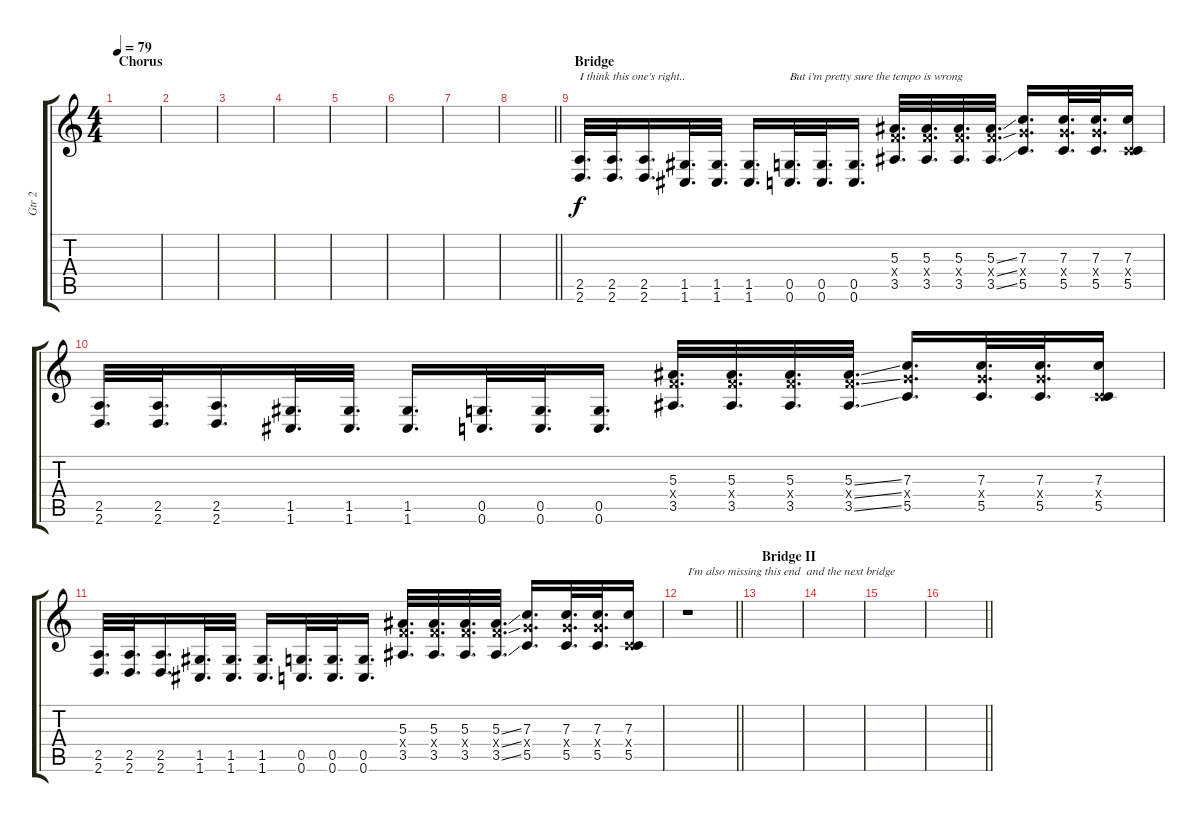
\track ("Gtr 2" "Gtr 2") {instrument overdrivenguitar}
\staff {score tabs}
\tuning (D4 A3 F3 C3 G2 C2) {hide}
\ts (4 4)
\section ("" "Chorus")
\tempo 79
\clef g2
\ks c
|
|
|
|
|
|
|
\barLineRight lightlight
|
\section ("" "Bridge")
(2.5 2.6).32{d txt "I think this one's right.."} (2.5 2.6).32{d} (2.5 2.6).16{d} (1.5 1.6).32{d} (1.5 1.6).32{d} (1.5 1.6).16{d} (0.5 0.6).32{d txt "But i'm pretty sure the tempo is wrong"} (0.5 0.6).32{d} (0.5 0.6).16{d} (5.3 5.4{x} 3.5).32{d} (5.3 5.4{x} 3.5).32{d} (5.3 5.4{x} 3.5).32{d} (5.3{ss} 5.4{ss x} 3.5{ss}).32{d} (7.3 7.4{x} 5.5).16{d} (7.3 7.4{x} 5.5).32{d} (7.3 7.4{x} 5.5).32{d} (7.3 0.4{x} 5.5).16 |
(2.5 2.6).32{d} (2.5 2.6).32{d} (2.5 2.6).16{d} (1.5 1.6).32{d} (1.5 1.6).32{d} (1.5 1.6).16{d} (0.5 0.6).32{d} (0.5 0.6).32{d} (0.5 0.6).16{d} (5.3 5.4{x} 3.5).32{d} (5.3 5.4{x} 3.5).32{d} (5.3 5.4{x} 3.5).32{d} (5.3{ss} 5.4{ss x} 3.5{ss}).32{d} (7.3 7.4{x} 5.5).16{d} (7.3 7.4{x} 5.5).32{d} (7.3 7.4{x} 5.5).32{d} (7.3 0.4{x} 5.5).16 |
(2.5 2.6).32{d} (2.5 2.6).32{d} (2.5 2.6).16{d} (1.5 1.6).32{d} (1.5 1.6).32{d} (1.5 1.6).16{d} (0.5 0.6).32{d} (0.5 0.6).32{d} (0.5 0.6).16{d} (5.3 5.4{x} 3.5).32{d} (5.3 5.4{x} 3.5).32{d} (5.3 5.4{x} 3.5).32{d} (5.3{ss} 5.4{ss x} 3.5{ss}).32{d} (7.3 7.4{x} 5.5).16{d} (7.3 7.4{x} 5.5).32{d} (7.3 7.4{x} 5.5).32{d} (7.3 0.4{x} 5.5).16 |
\barLineRight lightlight
r.1{txt "I'm also missing this end  and the next bridge"} |
\section ("" "Bridge II")
|
|
|
\barLineRight lightlight
